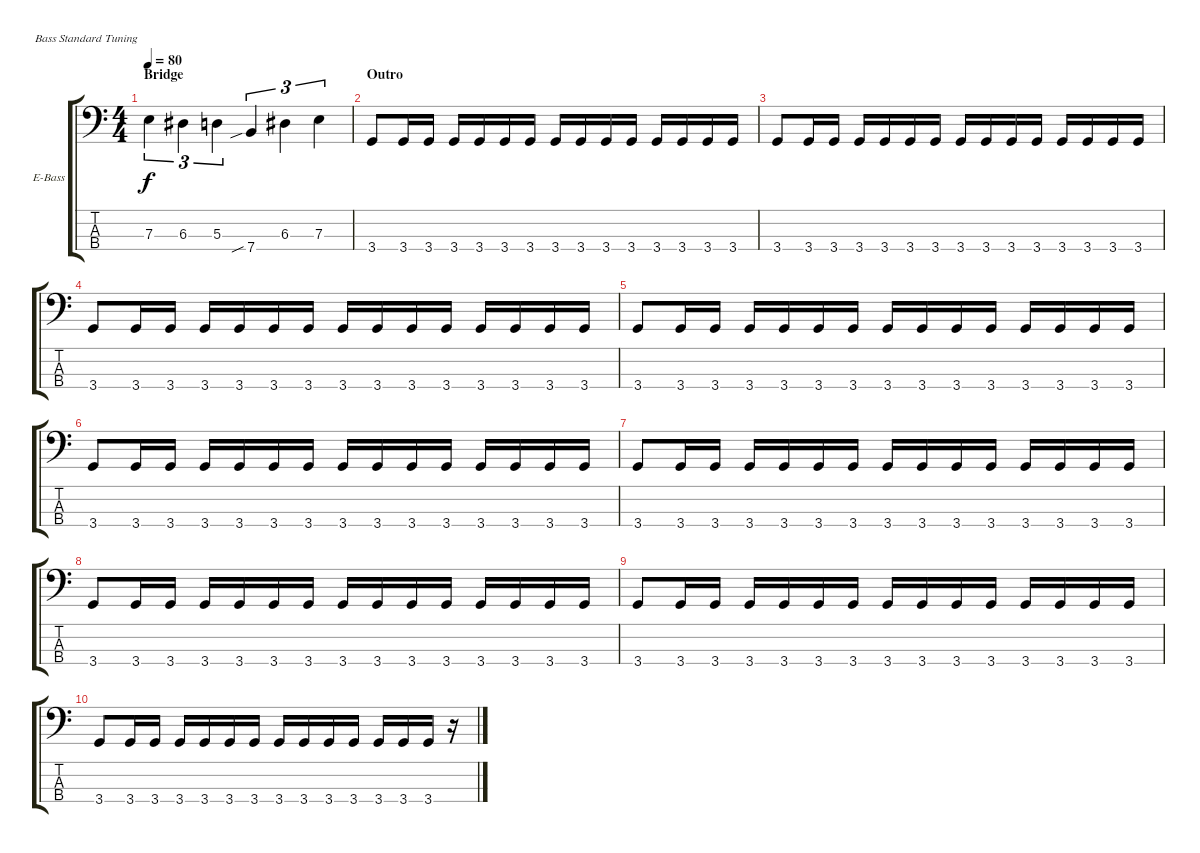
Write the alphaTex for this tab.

\defaultSystemsLayout 4
\bracketExtendMode groupsimilarinstruments
\firstSystemTrackNameOrientation horizontal
\otherSystemsTrackNameOrientation horizontal
\track ("Dave Ellefson" "E-Bass") {instrument electricbassfinger}
\staff {score tabs}
\tuning (G2 D2 A1 E1)
\ts (4 4)
\section ("" "Bridge")
\tempo 80
\clef f4
\scale
0.333333
\ks c
7.3.4{tu (3 2) dy f} 6.3.4{tu (3 2)} 5.3.4{tu (3 2)} 7.4{sib}.4{tu (3 2)} 6.3.4{tu (3 2)} 7.3.4{tu (3 2)} |
\section ("" "Outro")
\scale
0.333333 3.4.8 3.4.16 3.4.16 3.4.16 3.4.16 3.4.16 3.4.16 3.4.16 3.4.16 3.4.16 3.4.16 3.4.16 3.4.16 3.4.16 3.4.16 |
\scale
0.333333 3.4.8 3.4.16 3.4.16 3.4.16 3.4.16 3.4.16 3.4.16 3.4.16 3.4.16 3.4.16 3.4.16 3.4.16 3.4.16 3.4.16 3.4.16 |
\scale
0.333333 3.4.8 3.4.16 3.4.16 3.4.16 3.4.16 3.4.16 3.4.16 3.4.16 3.4.16 3.4.16 3.4.16 3.4.16 3.4.16 3.4.16 3.4.16 |
\scale
0.333333 3.4.8 3.4.16 3.4.16 3.4.16 3.4.16 3.4.16 3.4.16 3.4.16 3.4.16 3.4.16 3.4.16 3.4.16 3.4.16 3.4.16 3.4.16 |
\scale
0.333333 3.4.8 3.4.16 3.4.16 3.4.16 3.4.16 3.4.16 3.4.16 3.4.16 3.4.16 3.4.16 3.4.16 3.4.16 3.4.16 3.4.16 3.4.16 |
\scale
0.333333 3.4.8 3.4.16 3.4.16 3.4.16 3.4.16 3.4.16 3.4.16 3.4.16 3.4.16 3.4.16 3.4.16 3.4.16 3.4.16 3.4.16 3.4.16 |
\scale
0.333333 3.4.8 3.4.16 3.4.16 3.4.16 3.4.16 3.4.16 3.4.16 3.4.16 3.4.16 3.4.16 3.4.16 3.4.16 3.4.16 3.4.16 3.4.16 |
\scale
0.333333 3.4.8 3.4.16 3.4.16 3.4.16 3.4.16 3.4.16 3.4.16 3.4.16 3.4.16 3.4.16 3.4.16 3.4.16 3.4.16 3.4.16 3.4.16 |
\scale
0.333333 3.4.8 3.4.16 3.4.16 3.4.16 3.4.16 3.4.16 3.4.16 3.4.16 3.4.16 3.4.16 3.4.16 3.4.16 3.4.16 3.4.16 r.16
